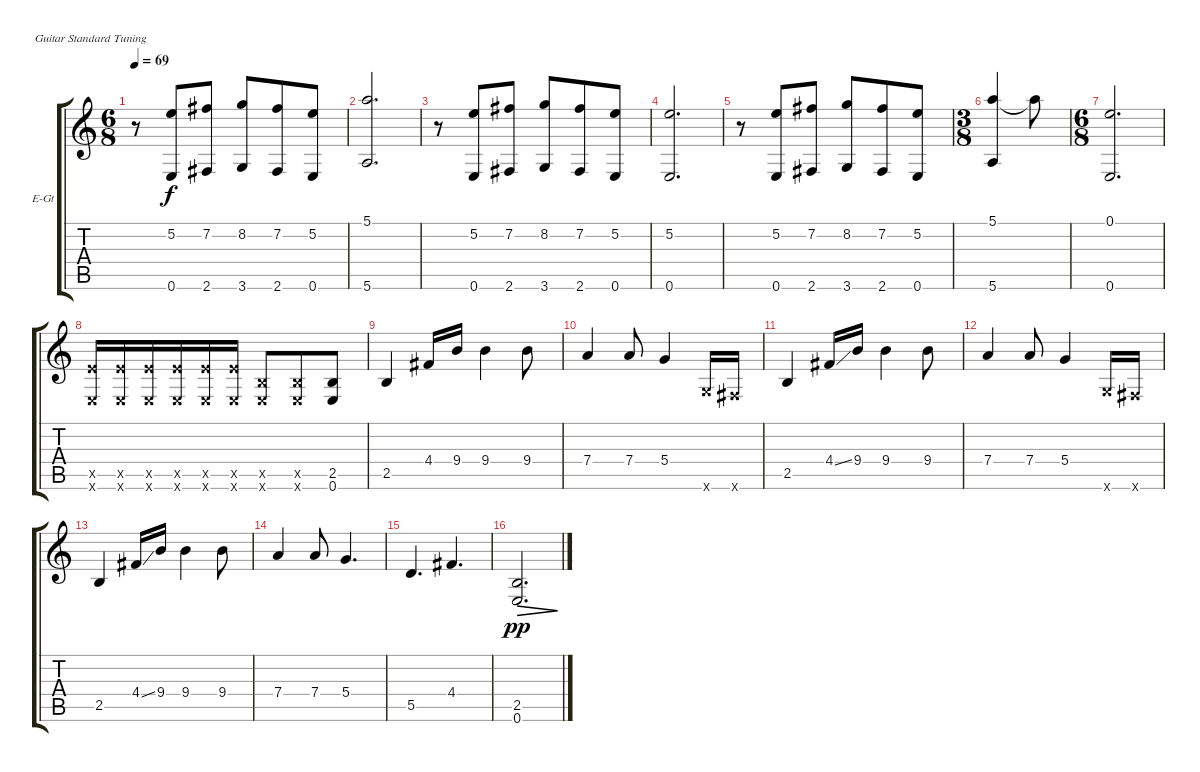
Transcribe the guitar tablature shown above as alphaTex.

\defaultSystemsLayout 4
\bracketExtendMode groupsimilarinstruments
\firstSystemTrackNameOrientation horizontal
\otherSystemsTrackNameOrientation horizontal
\track ("Electric Guitar" "E-Gt") {instrument electricguitarclean}
\staff {score tabs}
\tuning (E4 B3 G3 D3 A2 E2)
\ts (6 8)
\tempo 69
\clef g2
\ks c
r.8{dy f} (5.2 0.6).8 (7.2 2.6).8 (8.2 3.6).8 (7.2 2.6).8 (5.2 0.6).8 |
(5.1 5.6).2{d} |
r.8 (5.2 0.6).8 (7.2 2.6).8 (8.2 3.6).8 (7.2 2.6).8 (5.2 0.6).8 |
(5.2 0.6).2{d} |
r.8 (5.2 0.6).8 (7.2 2.6).8 (8.2 3.6).8 (7.2 2.6).8 (5.2 0.6).8 |
\ts (3 8)
(5.1 5.6).4 5.1{t}.8 |
\ts (6 8)
(0.1 0.6).2{d} |
(7.5{x} 0.6{x}).16 (7.5{x} 0.6{x}).16 (7.5{x} 0.6{x}).16 (7.5{x} 0.6{x}).16 (7.5{x} 0.6{x}).16 (7.5{x} 0.6{x}).16 (2.5{x} 0.6{x}).8 (2.5{x} 0.6{x}).8 (2.5 0.6).8 |
2.5.4 4.4.16 9.4.16 9.4.4 9.4.8 |
7.4.4 7.4.8 5.4.4 3.6{x}.16 2.6{x}.16 |
2.5.4 4.4{ss}.16 9.4.16 9.4.4 9.4.8 |
7.4.4 7.4.8 5.4.4 3.6{x}.16 2.6{x}.16 |
2.5.4 4.4{ss}.16 9.4.16 9.4.4 9.4.8 |
7.4.4 7.4.8 5.4.4{d} |
5.5.4{d} 4.4.4{d} |
(2.5 0.6).2{d dec dy pp}
